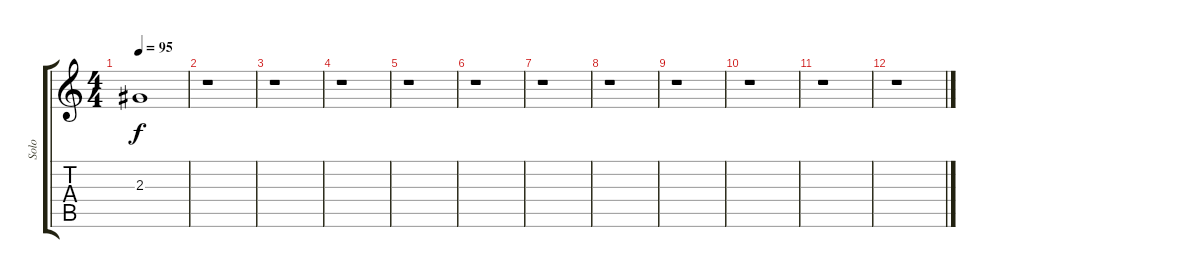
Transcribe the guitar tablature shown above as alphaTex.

\track ("Solo" "Solo") {instrument distortionguitar}
\staff {score tabs}
\tuning (Eb4 Bb3 Gb3 Db3 Ab2 Eb2) {hide}
\ts (4 4)
\tempo 95
\clef g2
\ks c
2.3{t}.1{dy f} |
r.1 |
r.1 |
r.1 |
r.1 |
r.1 |
r.1 |
r.1 |
r.1 |
r.1 |
r.1 |
r.1
